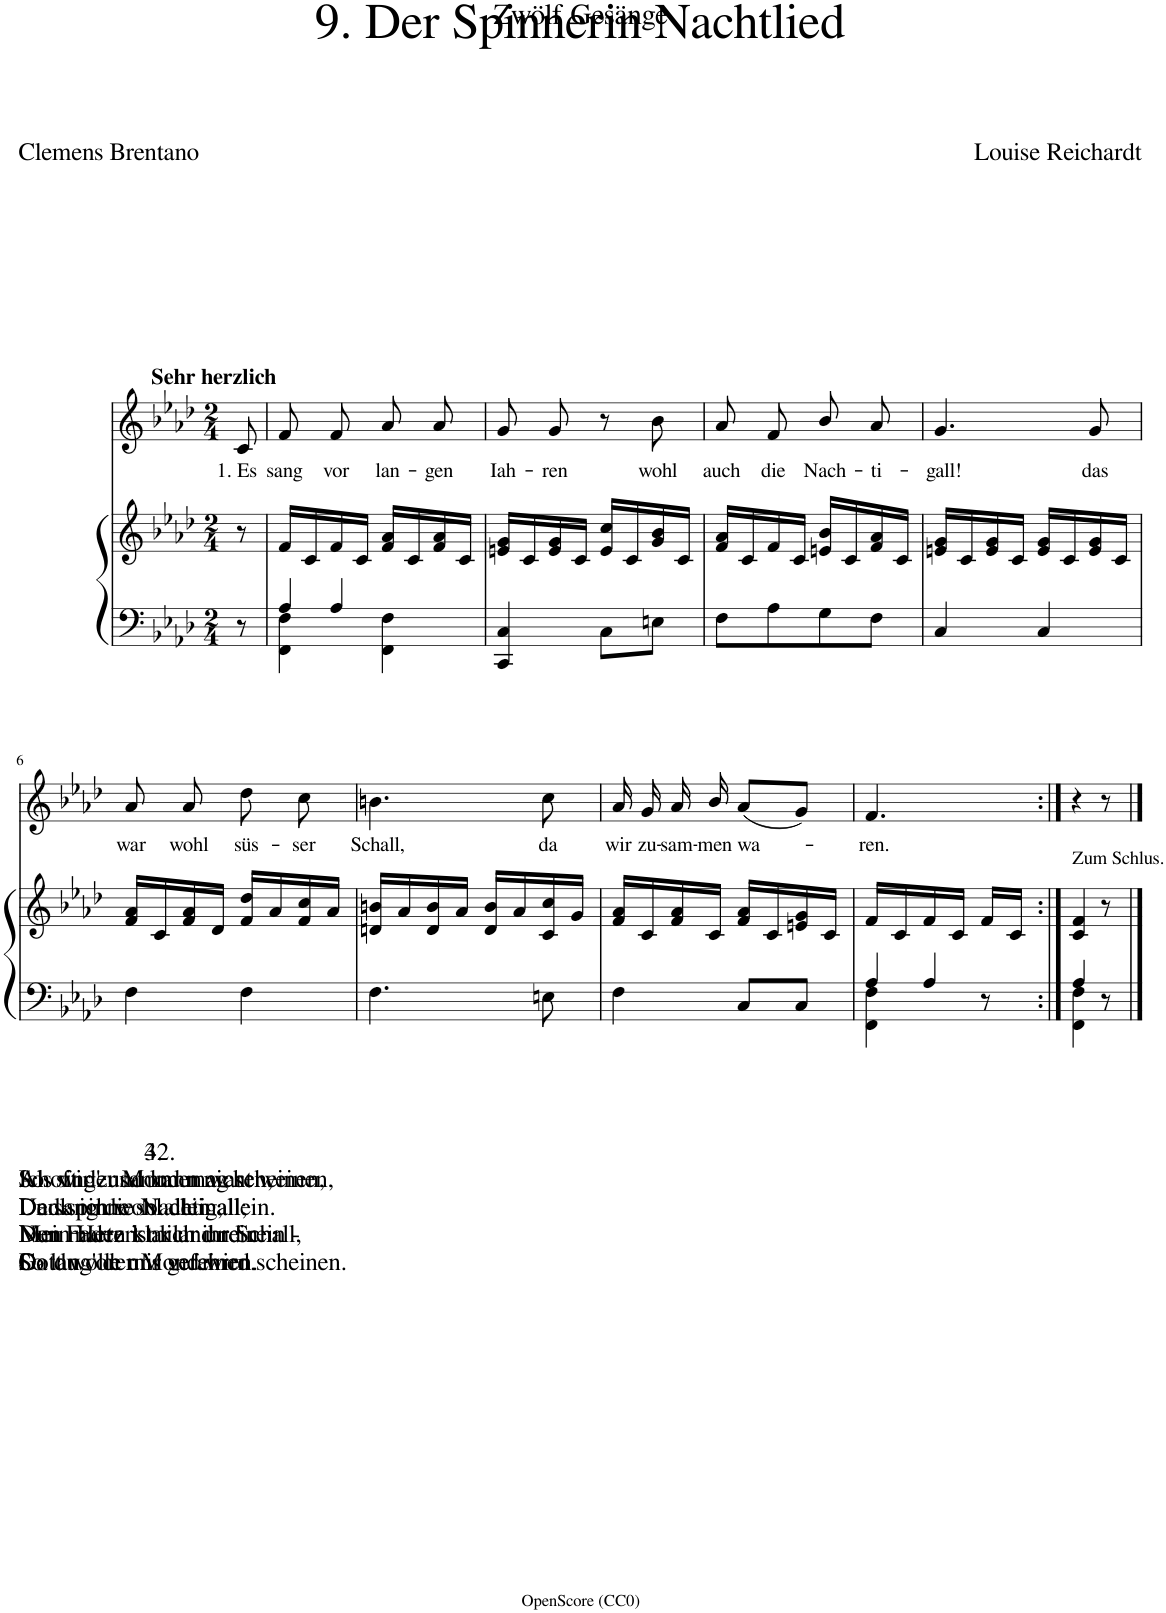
**kern	**kern	**kern	**text
*part2	*part2	*part1	*part1
*staff3	*staff2	*staff1	*staff1
*I"Piano	*	*I"Voice	*
*I'Pno	*	*	*
*clefF4	*clefG2	*clefG2	*
*k[b-e-a-d-]	*k[b-e-a-d-]	*k[b-e-a-d-]	*
*M2/4	*M2/4	*M2/4	*
=1	=1	=1	=1
!	!	!LO:TX:a:B:t=Sehr herzlich	!
!	!	!	!LO:LY:b
8r	8r	8c/	1. Es
=2	=2	=2	=2
*^	*	*	*
!	!	!	!	!LO:LY:b
4FF\ 4F\	16A-/	16f/LL	8f/	sang
.	16ryy	16c/	.	.
!	!	!	!	!LO:LY:b
.	16A-/	16f/	8f/	vor
.	16ryy	16c/JJ	.	.
!	!	!	!	!LO:LY:b
4FF\ 4F\	4ryy	16f/ 16a-/LL	8a-/	lan-
.	.	16c/	.	.
!	!	!	!	!LO:LY:b
.	.	16f/ 16a-/	8a-/	-gen
.	.	16c/JJ	.	.
*v	*v	*	*	*
=3	=3	=3	=3
!	!	!	!LO:LY:b
4CC/ 4C/	16en/ 16g/LL	8g/	Iah-
.	16c/	.	.
!	!	!	!LO:LY:b
.	16e/ 16g/	8g/	-ren
.	16c/JJ	.	.
8C\L	16e/ 16cc/LL	8r	.
.	16c/	.	.
!	!	!	!LO:LY:b
8En\J	16g/ 16b-/	8b-\	wohl
.	16c/JJ	.	.
=4	=4	=4	=4
!	!	!	!LO:LY:b
8F\L	16f/ 16a-/LL	8a-/	auch
.	16c/	.	.
!	!	!	!LO:LY:b
8A-\	16f/	8f/	die
.	16c/JJ	.	.
!	!	!	!LO:LY:b
8G\	16en/ 16b-/LL	8b-/	Nach-
.	16c/	.	.
!	!	!	!LO:LY:b
8F\J	16f/ 16a-/	8a-/	-ti-
.	16c/JJ	.	.
=5	=5	=5	=5
!	!	!	!LO:LY:b
4C/	16en/ 16g/LL	4.g/	-gall!
.	16c/	.	.
.	16e/ 16g/	.	.
.	16c/JJ	.	.
4C/	16e/ 16g/LL	.	.
.	16c/	.	.
!	!	!	!LO:LY:b
.	16e/ 16g/	8g/	das
.	16c/JJ	.	.
!!LO:LB:g=z
=6	=6	=6	=6
!	!	!	!LO:LY:b
4F\	16f/ 16a-/LL	8a-/	war
.	16c/	.	.
!	!	!	!LO:LY:b
.	16f/ 16a-/	8a-/	wohl
.	16d-/JJ	.	.
!	!	!	!LO:LY:b
4F\	16f/ 16dd-/LL	8dd-\	süs-
.	16a-/	.	.
!	!	!	!LO:LY:b
.	16f/ 16cc/	8cc\	-ser
.	16a-/JJ	.	.
=7	=7	=7	=7
!	!	!	!LO:LY:b
4.F\	16dn/ 16bn/LL	4.bn\	Schall,
.	16a-/	.	.
.	16d/ 16b/	.	.
.	16a-/JJ	.	.
.	16d/ 16b/LL	.	.
.	16a-/	.	.
!	!	!	!LO:LY:b
8En\	16c/ 16cc/	8cc\	da
.	16g/JJ	.	.
=8	=8	=8	=8
!	!	!	!LO:LY:b
4F\	16f/ 16a-/LL	16a-/	wir
!	!	!	!LO:LY:b
.	16c/	16g/	zu-
!	!	!	!LO:LY:b
.	16f/ 16a-/	16a-/	-sam-
!	!	!	!LO:LY:b
.	16c/JJ	16b-/	-men
!	!	!	!LO:LY:b
8C/L	16f/ 16a-/LL	(8a-/L	wa-
.	16c/	.	.
8C/J	16en/ 16g/	8g/J)	.
.	16c/JJ	.	.
=9	=9	=9	=9
*^	*	*	*
!	!	!	!	!LO:LY:b
4FF\ 4F\	16A-/	16f/LL	4.f/	-ren.
.	16ryy	16c/	.	.
.	16A-/	16f/	.	.
.	16ryy	16c/JJ	.	.
8r	8ryy	16f/LL	.	.
.	.	16c/JJ	.	.
=10:|!	=10:|!	=10:|!	=10:|!	=10:|!
!	!	!LO:TX:a:t=Zum Schlus.	!	!
4FF\ 4F\	4A-/	4c/ 4f/	4r	.
8r	8ryy	8r	8r	.
*v	*v	*	*	*
==	==	==	==
*-	*-	*-	*-
